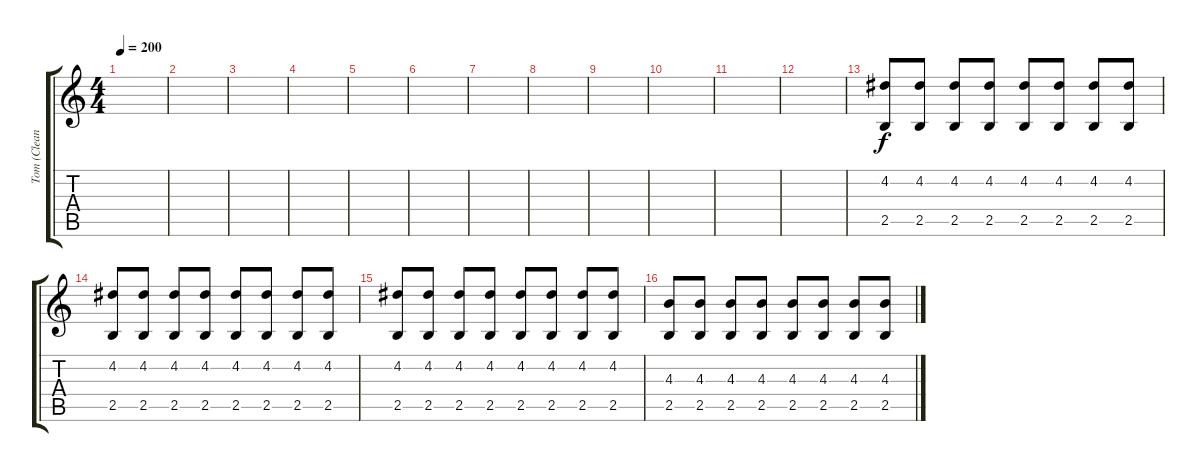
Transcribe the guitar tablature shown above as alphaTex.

\track ("Tom (Clean)" "Tom (Clean") {instrument electricguitarclean}
\staff {score tabs}
\tuning (E4 B3 G3 D3 A2 E2) {hide}
\ts (4 4)
\tempo 200
\clef g2
\ks c
|
|
|
|
|
|
|
|
|
|
|
|
(4.2 2.5).8 (4.2 2.5).8 (4.2 2.5).8 (4.2 2.5).8 (4.2 2.5).8 (4.2 2.5).8 (4.2 2.5).8 (4.2 2.5).8 |
(4.2 2.5).8 (4.2 2.5).8 (4.2 2.5).8 (4.2 2.5).8 (4.2 2.5).8 (4.2 2.5).8 (4.2 2.5).8 (4.2 2.5).8 |
(4.2 2.5).8 (4.2 2.5).8 (4.2 2.5).8 (4.2 2.5).8 (4.2 2.5).8 (4.2 2.5).8 (4.2 2.5).8 (4.2 2.5).8 |
(4.3 2.5).8 (4.3 2.5).8 (4.3 2.5).8 (4.3 2.5).8 (4.3 2.5).8 (4.3 2.5).8 (4.3 2.5).8 (4.3 2.5).8
